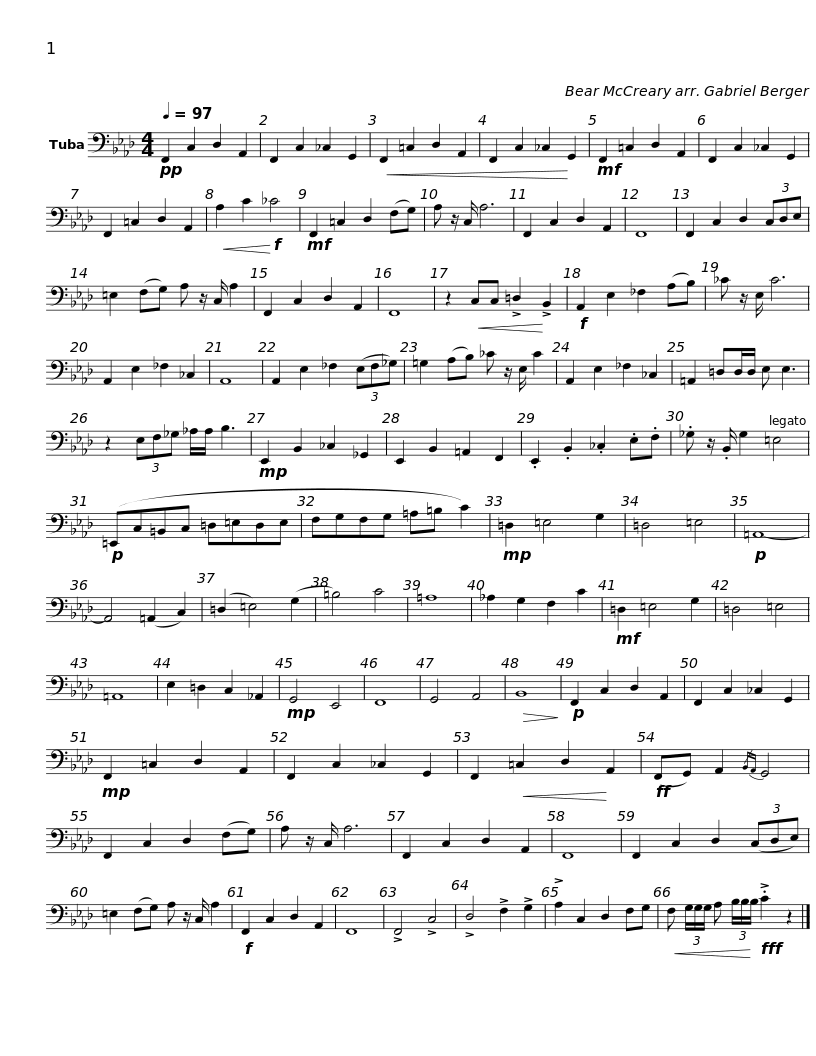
X:1
L:1/8
Q:1/4=97
M:4/4
I:linebreak $
K:Fmin
V:1 bass
V:1
!pp! F,,2 C,2 D,2 A,,2 | F,,2 C,2 _C,2 G,,2 |!<(! F,,2 =C,2 D,2 A,,2 | F,,2 C,2 _C,2!<)! G,,2 |!mf! F,,2 =C,2 D,2 A,,2 | %5
 F,,2 C,2 _C,2 G,,2 |$ F,,2 =C,2 D,2 A,,2 |!<(! A,2 C2!<)!!f! _C4 |!mf! F,,2 =C,2 D,2 (F,G,) | A, z/ C,/ A,6 | %10
 F,,2 C,2 D,2 A,,2 | F,,8 |$ F,,2 C,2 D,2 (3C,D,E, | =E,2 (F,G,) A, z/ C,/ A,2 | F,,2 C,2 D,2 A,,2 | %15
 F,,8 | z2!<(! C,C, !>!=D,2!<)! !>!B,,2 |$!f! A,,2 E,2 _F,2 (A,B,) | _C z/ E,/ C6 | A,,2 E,2 _F,2 _C,2 | %20
 A,,8 | A,,2 E,2 _F,2 (3(E,F,_G,) |$ =G,2 (A,B,) _C z/ E,/ C2 | A,,2 E,2 _F,2 _C,2 | =A,,2 =D,D,/D,/ E, E,3 | %25
 z2 (3E,F,_G, _A,/A,/ B,3 |!mp! E,,2 B,,2 _C,2 _G,,2 |$ E,,2 B,,2 =A,,2 F,,2 | .E,,2 .B,,2 ._C,2 .E,.F, | ._G, z/ .B,,/ G,2 =E,4 | %30
!p! (=E,,C,=B,,C, =D,=E,D,E, | F,G,F,G, =A,=B, C2) |$!mp! =D,2 =E,4 G,2 | =D,4 =E,4 |!p! =A,,8- | %35
 A,,4 (=A,,2 C,2) | (=D,2 =E,4) (G,2 | =B,4) C4 | =A,8 |$ _A,2 G,2 F,2 C2 | %40
!mf! =D,2 =E,4 G,2 | =D,4 =E,4 | =A,,8 | E,2 =D,2 C,2 _A,,2 |!mp! G,,4 E,,4 | %45
 F,,8 |$ G,,4 A,,4 |!>(! B,,8!>)! |!p! F,,2 C,2 D,2 A,,2 | F,,2 C,2 _C,2 G,,2 | %50
!mp! F,,2 =C,2 D,2 A,,2 | F,,2 C,2 _C,2 G,,2 |$ F,,2!<(! =C,2 D,2!<)! A,,2 |!ff! (F,,G,,) A,,2{/B,,A,,} G,,4 | F,,2 C,2 D,2 (F,G,) | %55
 A, z/ C,/ A,6 | F,,2 C,2 D,2 A,,2 | F,,8 |$ F,,2 C,2 D,2 (3(C,D,E,) | =E,2 (F,G,) A, z/ C,/ A,2 | %60
!f! F,,2 C,2 D,2 A,,2 | F,,8 |$ !>!F,,4 !>!C,4 | !>!D,4 !>!F,2 !>!G,2 | !>!A,2 C,2 D,2 F,G, | %65
!<(! F, (3G,/G,/G,/ A, (3B,/B,/!<)!B,/!fff! !>!.C2 z2 |] %66
